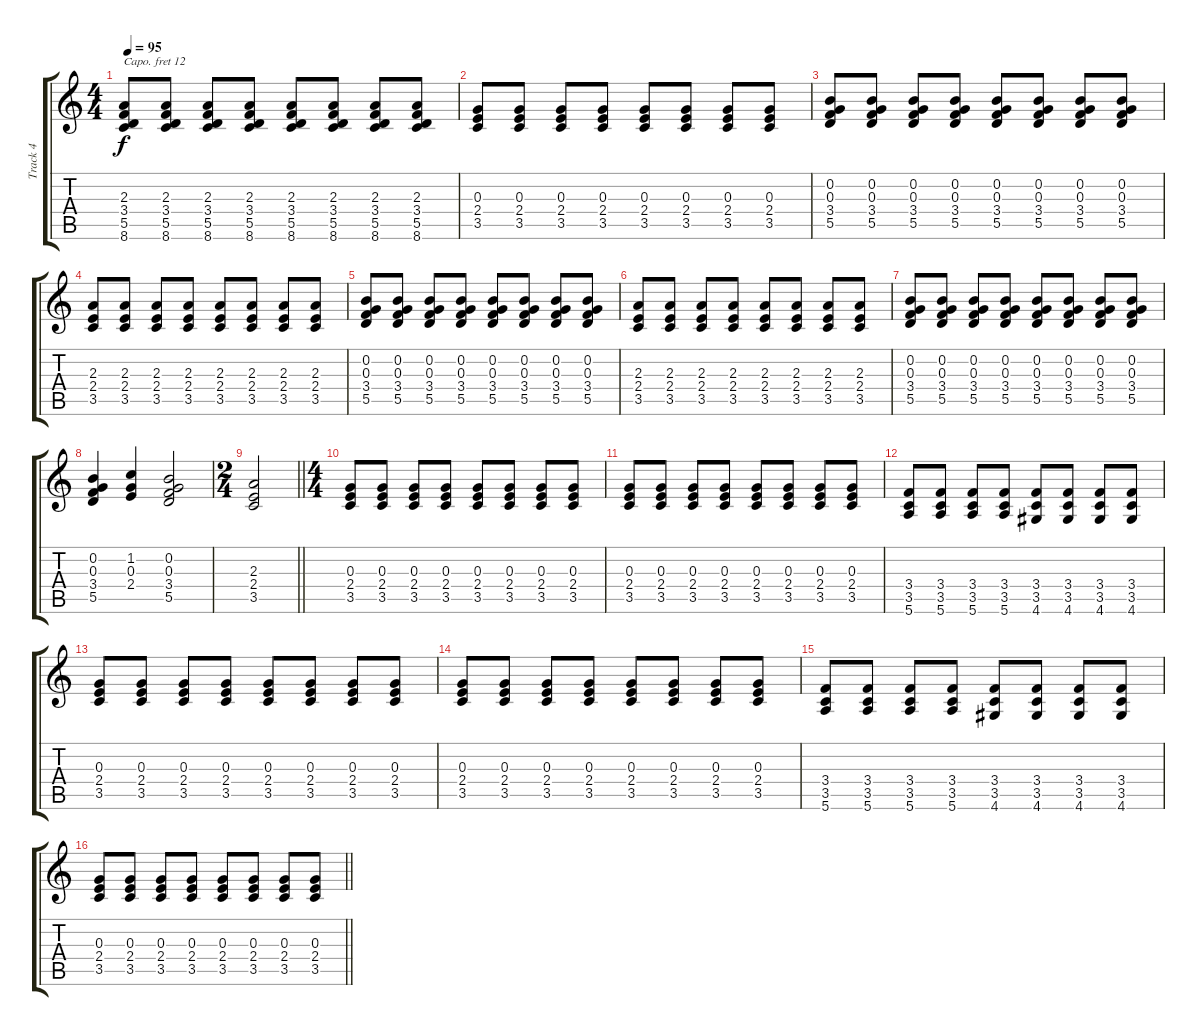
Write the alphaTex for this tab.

\track ("Track 4" "Track 4") {instrument acousticgrandpiano}
\staff {score tabs}
\capo 12
\tuning (E4 B3 G3 D3 A2 E2) {hide}
\ts (4 4)
\tempo 95
\clef g2
\ks c
(2.3 3.4 5.5 8.6).8{dy f} (2.3 3.4 5.5 8.6).8 (2.3 3.4 5.5 8.6).8 (2.3 3.4 5.5 8.6).8 (2.3 3.4 5.5 8.6).8 (2.3 3.4 5.5 8.6).8 (2.3 3.4 5.5 8.6).8 (2.3 3.4 5.5 8.6).8 |
(0.3 2.4 3.5).8 (0.3 2.4 3.5).8 (0.3 2.4 3.5).8 (0.3 2.4 3.5).8 (0.3 2.4 3.5).8 (0.3 2.4 3.5).8 (0.3 2.4 3.5).8 (0.3 2.4 3.5).8 |
(0.2 0.3 3.4 5.5).8 (0.2 0.3 3.4 5.5).8 (0.2 0.3 3.4 5.5).8 (0.2 0.3 3.4 5.5).8 (0.2 0.3 3.4 5.5).8 (0.2 0.3 3.4 5.5).8 (0.2 0.3 3.4 5.5).8 (0.2 0.3 3.4 5.5).8 |
(2.3 2.4 3.5).8 (2.3 2.4 3.5).8 (2.3 2.4 3.5).8 (2.3 2.4 3.5).8 (2.3 2.4 3.5).8 (2.3 2.4 3.5).8 (2.3 2.4 3.5).8 (2.3 2.4 3.5).8 |
(0.2 0.3 3.4 5.5).8 (0.2 0.3 3.4 5.5).8 (0.2 0.3 3.4 5.5).8 (0.2 0.3 3.4 5.5).8 (0.2 0.3 3.4 5.5).8 (0.2 0.3 3.4 5.5).8 (0.2 0.3 3.4 5.5).8 (0.2 0.3 3.4 5.5).8 |
(2.3 2.4 3.5).8 (2.3 2.4 3.5).8 (2.3 2.4 3.5).8 (2.3 2.4 3.5).8 (2.3 2.4 3.5).8 (2.3 2.4 3.5).8 (2.3 2.4 3.5).8 (2.3 2.4 3.5).8 |
(0.2 0.3 3.4 5.5).8 (0.2 0.3 3.4 5.5).8 (0.2 0.3 3.4 5.5).8 (0.2 0.3 3.4 5.5).8 (0.2 0.3 3.4 5.5).8 (0.2 0.3 3.4 5.5).8 (0.2 0.3 3.4 5.5).8 (0.2 0.3 3.4 5.5).8 |
(0.2 0.3 3.4 5.5).4 (1.2 0.3 2.4).4 (0.2 0.3 3.4 5.5).2 |
\ts (2 4)
\barLineRight lightlight
(2.3 2.4 3.5).2 |
\ts (4 4)
(0.3 2.4 3.5).8 (0.3 2.4 3.5).8 (0.3 2.4 3.5).8 (0.3 2.4 3.5).8 (0.3 2.4 3.5).8 (0.3 2.4 3.5).8 (0.3 2.4 3.5).8 (0.3 2.4 3.5).8 |
(0.3 2.4 3.5).8 (0.3 2.4 3.5).8 (0.3 2.4 3.5).8 (0.3 2.4 3.5).8 (0.3 2.4 3.5).8 (0.3 2.4 3.5).8 (0.3 2.4 3.5).8 (0.3 2.4 3.5).8 |
(3.4 3.5 5.6).8 (3.4 3.5 5.6).8 (3.4 3.5 5.6).8 (3.4 3.5 5.6).8 (3.4 3.5 4.6).8 (3.4 3.5 4.6).8 (3.4 3.5 4.6).8 (3.4 3.5 4.6).8 |
(0.3 2.4 3.5).8 (0.3 2.4 3.5).8 (0.3 2.4 3.5).8 (0.3 2.4 3.5).8 (0.3 2.4 3.5).8 (0.3 2.4 3.5).8 (0.3 2.4 3.5).8 (0.3 2.4 3.5).8 |
(0.3 2.4 3.5).8 (0.3 2.4 3.5).8 (0.3 2.4 3.5).8 (0.3 2.4 3.5).8 (0.3 2.4 3.5).8 (0.3 2.4 3.5).8 (0.3 2.4 3.5).8 (0.3 2.4 3.5).8 |
(3.4 3.5 5.6).8 (3.4 3.5 5.6).8 (3.4 3.5 5.6).8 (3.4 3.5 5.6).8 (3.4 3.5 4.6).8 (3.4 3.5 4.6).8 (3.4 3.5 4.6).8 (3.4 3.5 4.6).8 |
\barLineRight lightlight
(0.3 2.4 3.5).8 (0.3 2.4 3.5).8 (0.3 2.4 3.5).8 (0.3 2.4 3.5).8 (0.3 2.4 3.5).8 (0.3 2.4 3.5).8 (0.3 2.4 3.5).8 (0.3 2.4 3.5).8
